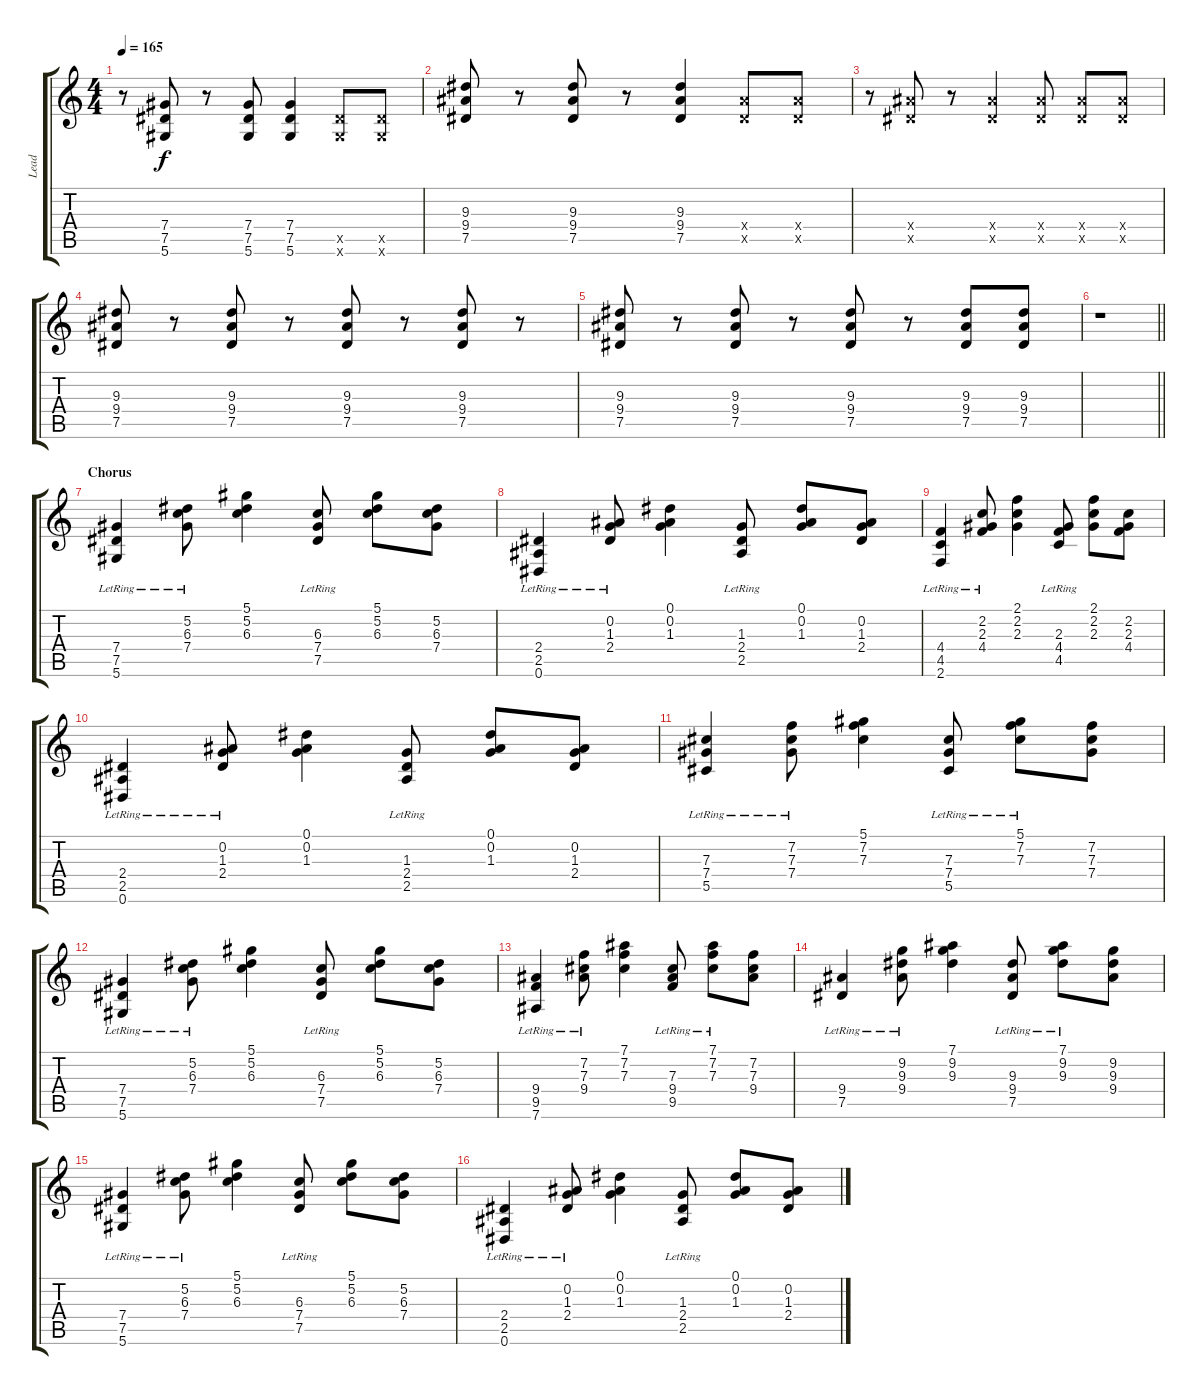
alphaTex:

\track ("Lead" "Lead") {instrument distortionguitar}
\staff {score tabs}
\tuning (Eb4 Bb3 Gb3 Db3 Ab2 Eb2) {hide}
\ts (4 4)
\tempo 165
\clef g2
\ks c
r.8{dy f} (7.4 7.5 5.6).8 r.8 (7.4 7.5 5.6).8 (7.4 7.5 5.6).4 (7.5{x} 5.6{x}).8 (7.5{x} 5.6{x}).8 |
(9.3 9.4 7.5).8 r.8 (9.3 9.4 7.5).8 r.8 (9.3 9.4 7.5).4 (9.4{x} 7.5{x}).8 (9.4{x} 7.5{x}).8 |
r.8 (9.4{x} 7.5{x}).8 r.8 (9.4{x} 7.5{x}).4 (9.4{x} 7.5{x}).8 (9.4{x} 7.5{x}).8 (9.4{x} 7.5{x}).8 |
(9.3 9.4 7.5).8 r.8 (9.3 9.4 7.5).8 r.8 (9.3 9.4 7.5).8 r.8 (9.3 9.4 7.5).8 r.8 |
(9.3 9.4 7.5).8 r.8 (9.3 9.4 7.5).8 r.8 (9.3 9.4 7.5).8 r.8 (9.3 9.4 7.5).8 (9.3 9.4 7.5).8 |
\barLineRight lightlight
r.1 |
\section ("" "Chorus")
(7.4 7.5{lr} 5.6{lr}).4 (5.2 6.3 7.4{lr}).8 (5.1 5.2 6.3).4 (6.3 7.4 7.5{lr}).8 (5.1 5.2 6.3).8 (5.2 6.3 7.4).8 |
(2.4 2.5{lr} 0.6{lr}).4 (0.2 1.3 2.4{lr}).8 (0.1 0.2 1.3).4 (1.3 2.4 2.5{lr}).8 (0.1 0.2 1.3).8 (0.2 1.3 2.4).8 |
(4.4 4.5{lr} 2.6{lr}).4 (2.2 2.3 4.4{lr}).8 (2.1 2.2 2.3).4 (2.3 4.4 4.5{lr}).8 (2.1 2.2 2.3).8 (2.2 2.3 4.4).8 |
(2.4 2.5{lr} 0.6{lr}).4 (0.2 1.3 2.4{lr}).8 (0.1 0.2 1.3).4 (1.3 2.4 2.5{lr}).8 (0.1 0.2 1.3).8 (0.2 1.3 2.4).8 |
(7.3 7.4 5.5{lr}).4 (7.2 7.3 7.4{lr}).8 (5.1 7.2 7.3).4 (7.3 7.4 5.5{lr}).8 (5.1{lr} 7.2 7.3).8 (7.2 7.3 7.4).8 |
(7.4 7.5{lr} 5.6{lr}).4 (5.2 6.3 7.4{lr}).8 (5.1 5.2 6.3).4 (6.3 7.4 7.5{lr}).8 (5.1 5.2 6.3).8 (5.2 6.3 7.4).8 |
(9.4 9.5{lr} 7.6{lr}).4 (7.2 7.3 9.4{lr}).8 (7.1 7.2 7.3).4 (7.3 9.4 9.5{lr}).8 (7.1{lr} 7.2 7.3).8 (7.2 7.3 9.4).8 |
(9.4 7.5{lr}).4 (9.2 9.3 9.4{lr}).8 (7.1 9.2 9.3).4 (9.3 9.4 7.5{lr}).8 (7.1{lr} 9.2 9.3).8 (9.2 9.3 9.4).8 |
(7.4 7.5{lr} 5.6{lr}).4 (5.2 6.3 7.4{lr}).8 (5.1 5.2 6.3).4 (6.3 7.4 7.5{lr}).8 (5.1 5.2 6.3).8 (5.2 6.3 7.4).8 |
(2.4 2.5{lr} 0.6{lr}).4 (0.2 1.3 2.4{lr}).8 (0.1 0.2 1.3).4 (1.3 2.4 2.5{lr}).8 (0.1 0.2 1.3).8 (0.2 1.3 2.4).8
